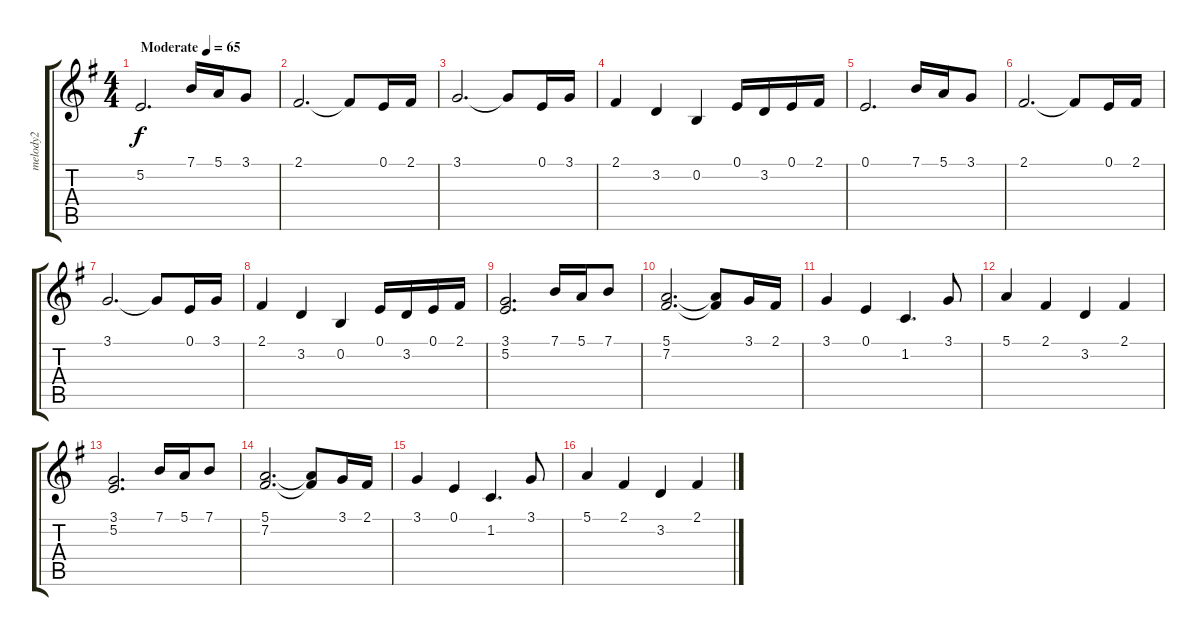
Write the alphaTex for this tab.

\track ("melody2" "melody2") {instrument tremolostrings}
\staff {score tabs}
\tuning (E4 B3 G3 D3 A2 E2) {hide}
\ts (4 4)
\tempo (65 "Moderate")
\clef g2
\ks eminor
5.2.2{d dy f instrument tremolostrings} 7.1.16 5.1.16 3.1.8 |
2.1.2{d} 2.1{t}.8 0.1.16 2.1.16 |
3.1.2{d} 3.1{t}.8 0.1.16 3.1.16 |
2.1.4 3.2.4 0.2.4 0.1.16 3.2.16 0.1.16 2.1.16 |
0.1.2{d} 7.1.16 5.1.16 3.1.8 |
2.1.2{d} 2.1{t}.8 0.1.16 2.1.16 |
3.1.2{d} 3.1{t}.8 0.1.16 3.1.16 |
2.1.4 3.2.4 0.2.4 0.1.16 3.2.16 0.1.16 2.1.16 |
(3.1 5.2).2{d} 7.1.16 5.1.16 7.1.8 |
(5.1 7.2).2{d} (5.1{t} 7.2{t}).8 3.1.16 2.1.16 |
3.1.4 0.1.4 1.2.4{d} 3.1.8 |
5.1.4 2.1.4 3.2.4 2.1.4 |
(3.1 5.2).2{d} 7.1.16 5.1.16 7.1.8 |
(5.1 7.2).2{d} (5.1{t} 7.2{t}).8 3.1.16 2.1.16 |
3.1.4 0.1.4 1.2.4{d} 3.1.8 |
5.1.4 2.1.4 3.2.4 2.1.4
